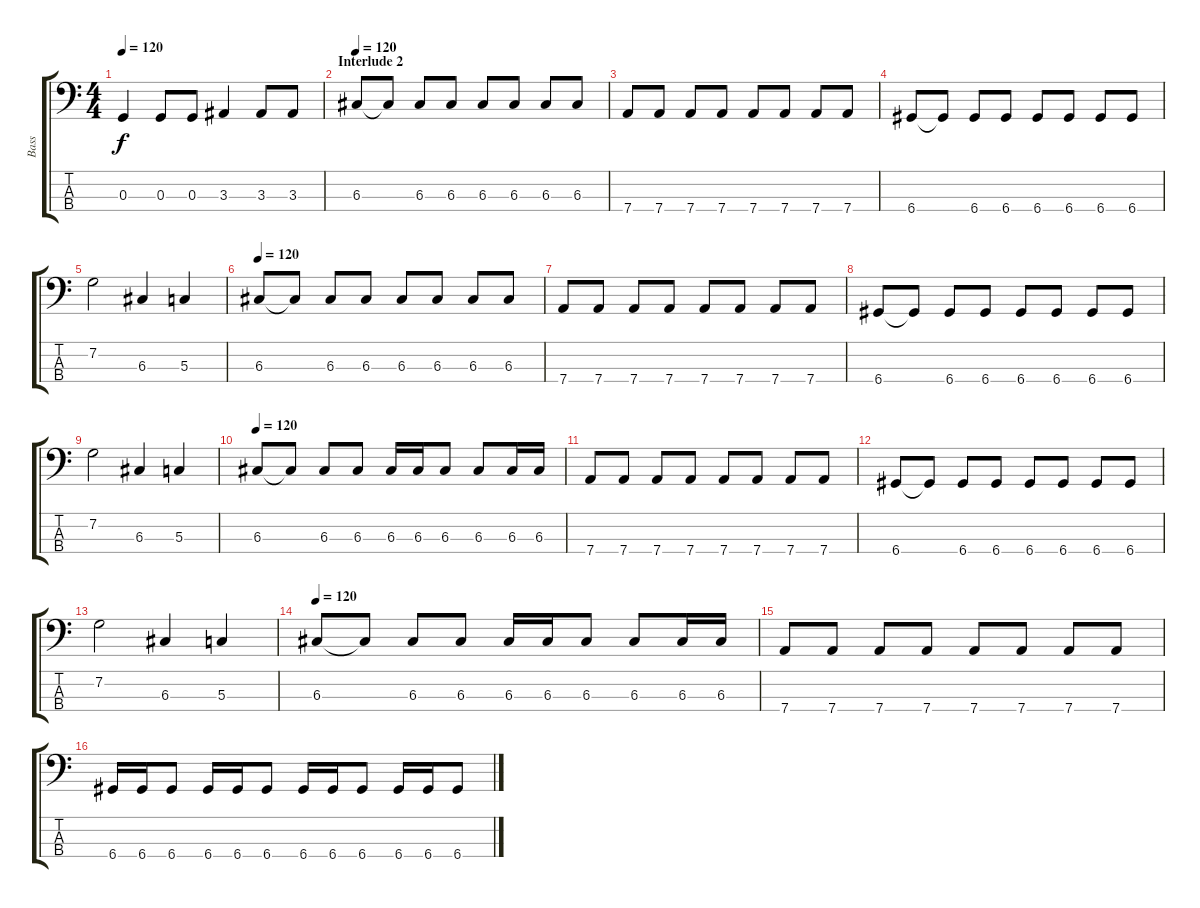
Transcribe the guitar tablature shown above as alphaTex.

\track ("Bass" "Bass") {instrument electricbasspick}
\staff {score tabs}
\tuning (F2 C2 G1 D1) {hide}
\ts (4 4)
\tempo 120
\clef f4
\ks c
0.3.4{dy f} 0.3.8 0.3.8 3.3.4 3.3.8 3.3.8 |
\section ("" "Interlude 2")
\tempo 120
6.3.8 6.3{t}.8 6.3.8 6.3.8 6.3.8 6.3.8 6.3.8 6.3.8 |
7.4.8 7.4.8 7.4.8 7.4.8 7.4.8 7.4.8 7.4.8 7.4.8 |
6.4.8 6.4{t}.8 6.4.8 6.4.8 6.4.8 6.4.8 6.4.8 6.4.8 |
7.2.2 6.3.4 5.3.4 |
\tempo 120
6.3.8 6.3{t}.8 6.3.8 6.3.8 6.3.8 6.3.8 6.3.8 6.3.8 |
7.4.8 7.4.8 7.4.8 7.4.8 7.4.8 7.4.8 7.4.8 7.4.8 |
6.4.8 6.4{t}.8 6.4.8 6.4.8 6.4.8 6.4.8 6.4.8 6.4.8 |
7.2.2 6.3.4 5.3.4 |
\tempo 120
6.3.8 6.3{t}.8 6.3.8 6.3.8 6.3.16 6.3.16 6.3.8 6.3.8 6.3.16 6.3.16 |
7.4.8 7.4.8 7.4.8 7.4.8 7.4.8 7.4.8 7.4.8 7.4.8 |
6.4.8 6.4{t}.8 6.4.8 6.4.8 6.4.8 6.4.8 6.4.8 6.4.8 |
7.2.2 6.3.4 5.3.4 |
\tempo 120
6.3.8 6.3{t}.8 6.3.8 6.3.8 6.3.16 6.3.16 6.3.8 6.3.8 6.3.16 6.3.16 |
7.4.8 7.4.8 7.4.8 7.4.8 7.4.8 7.4.8 7.4.8 7.4.8 |
6.4.16 6.4.16 6.4.8 6.4.16 6.4.16 6.4.8 6.4.16 6.4.16 6.4.8 6.4.16 6.4.16 6.4.8
